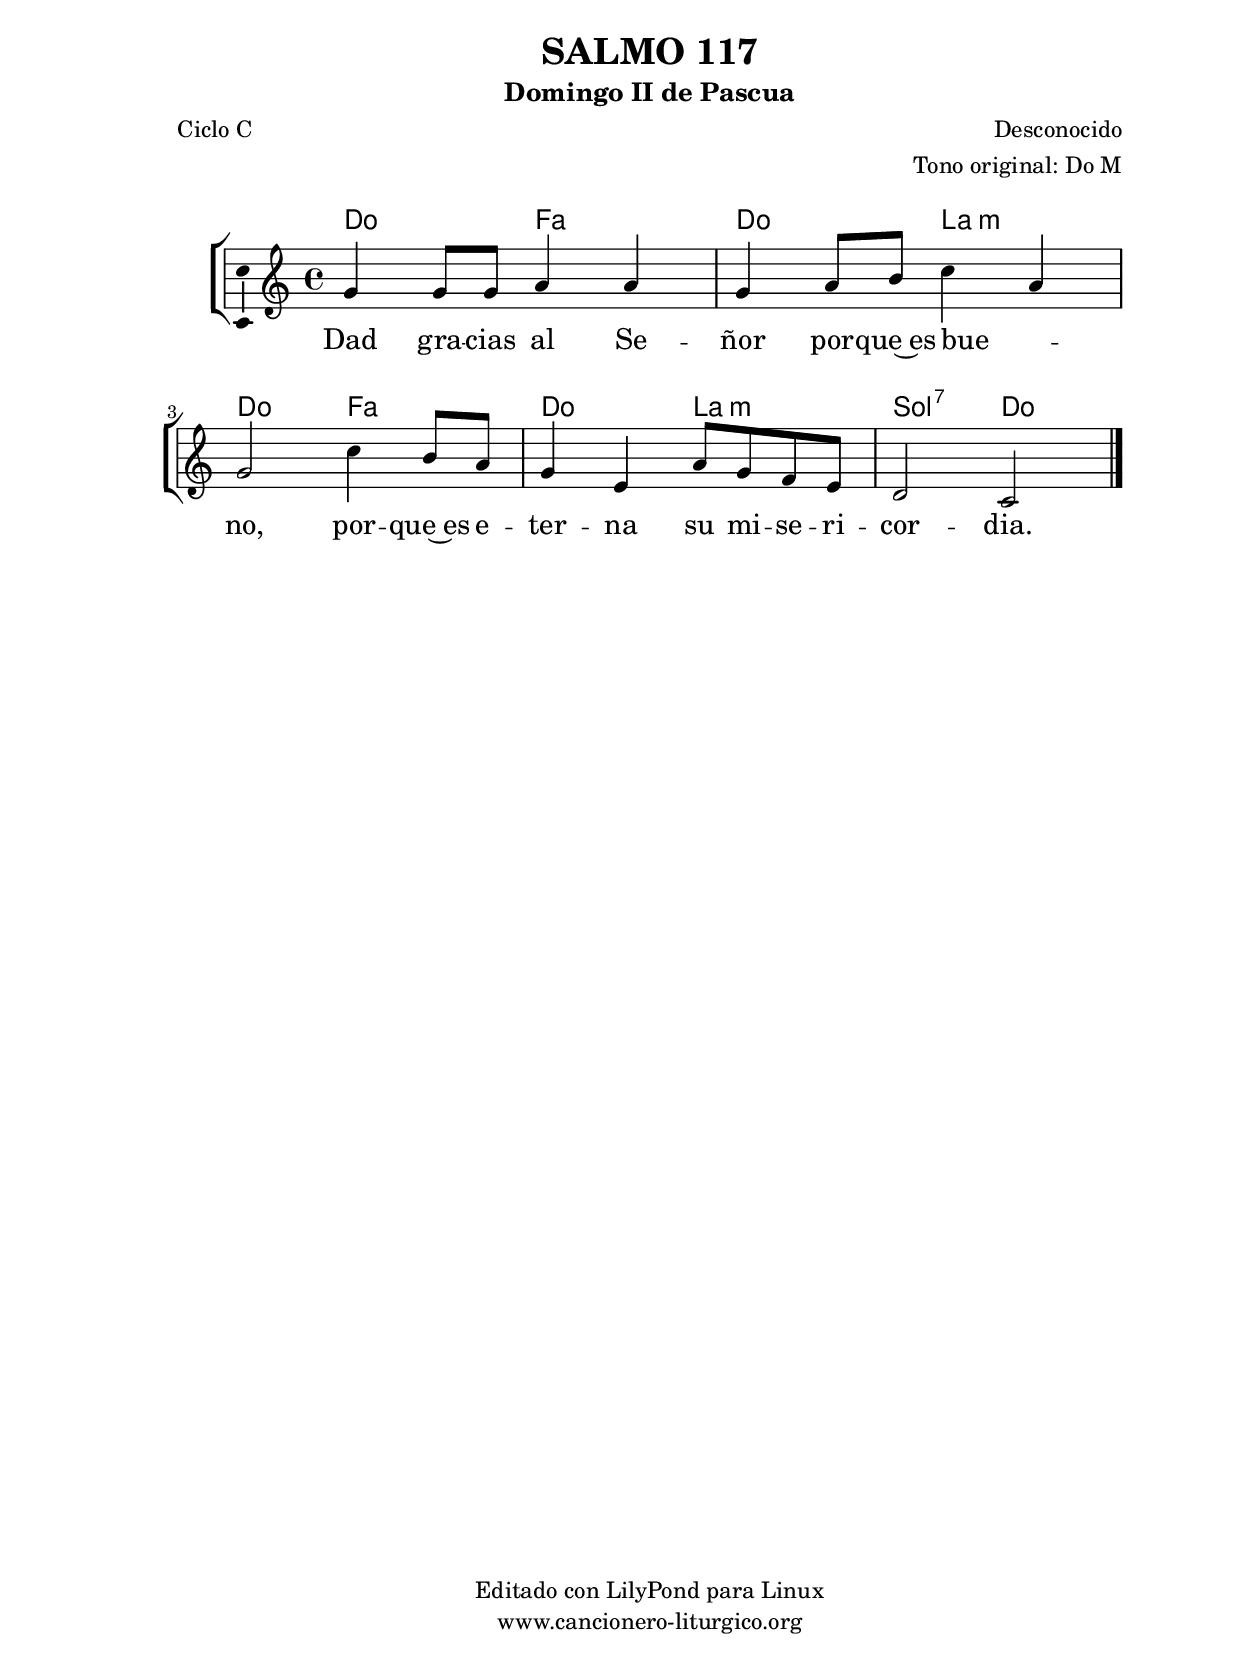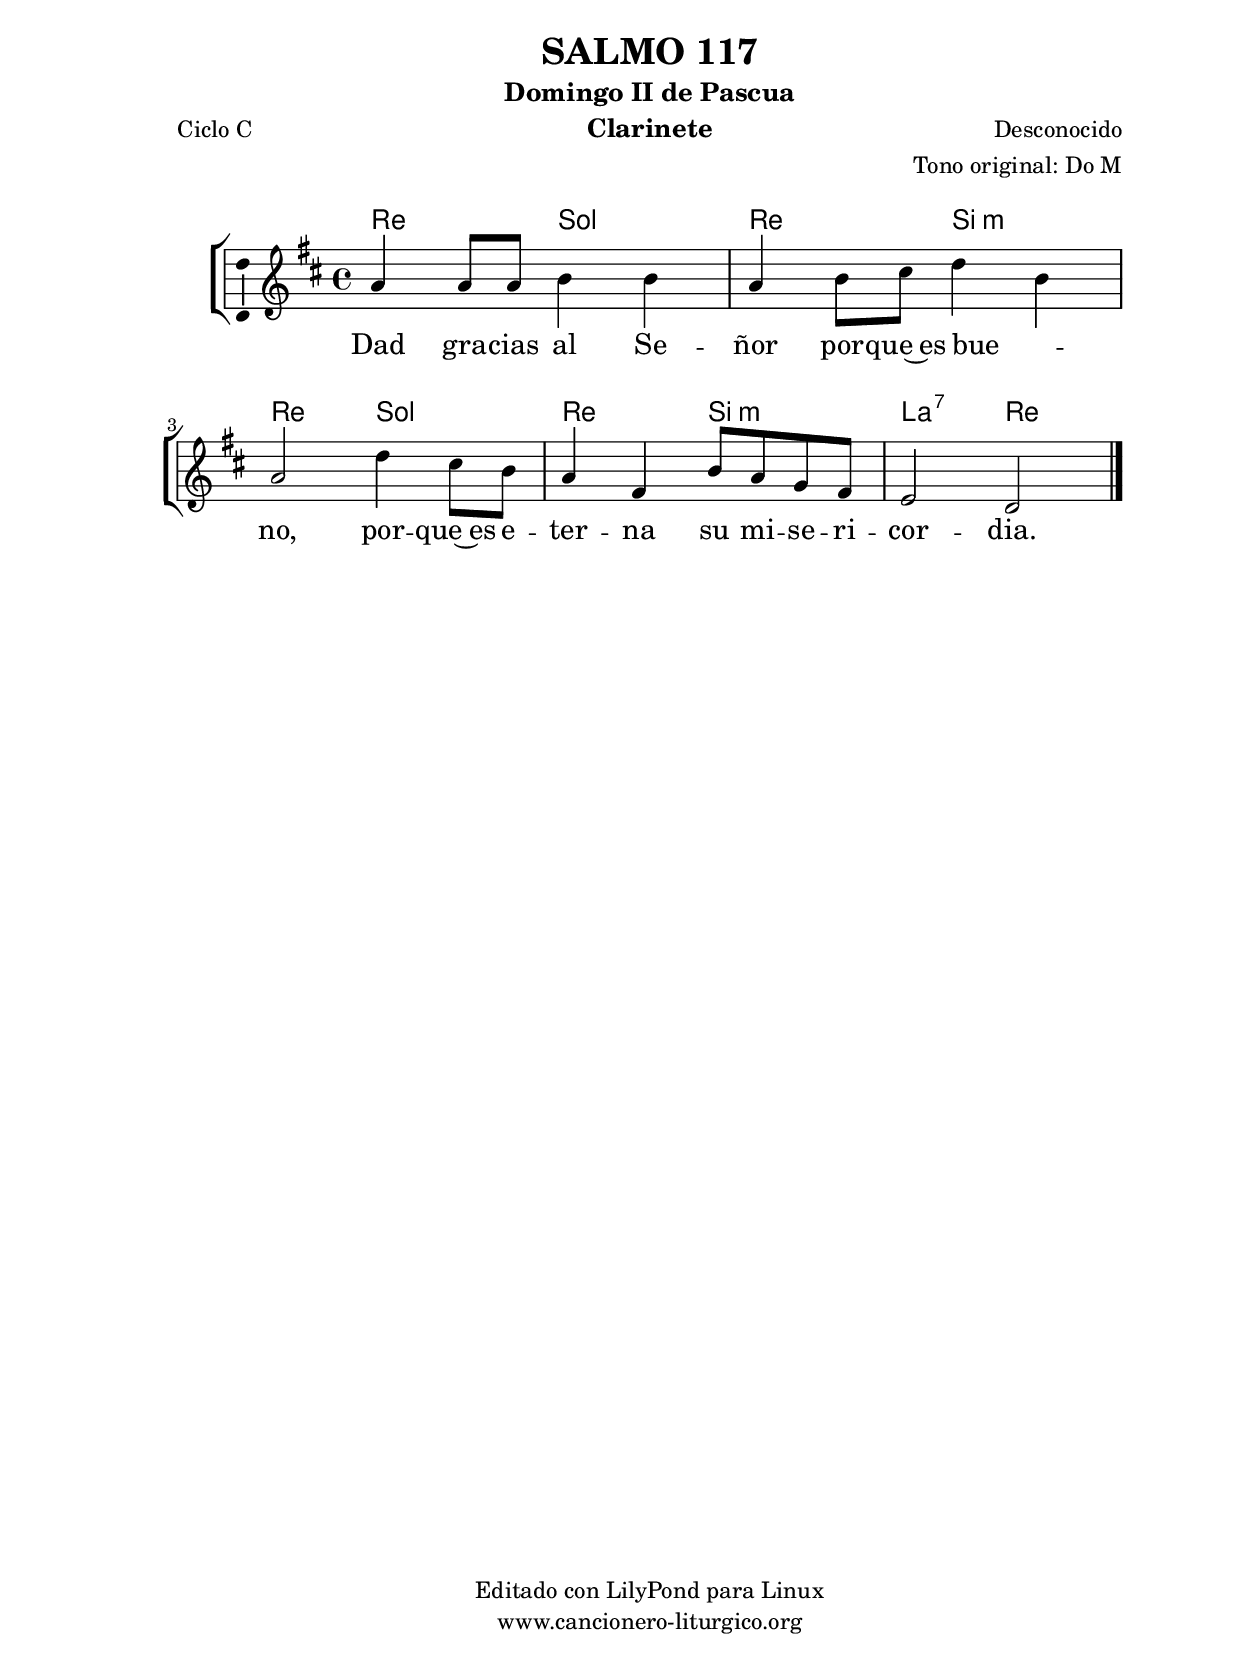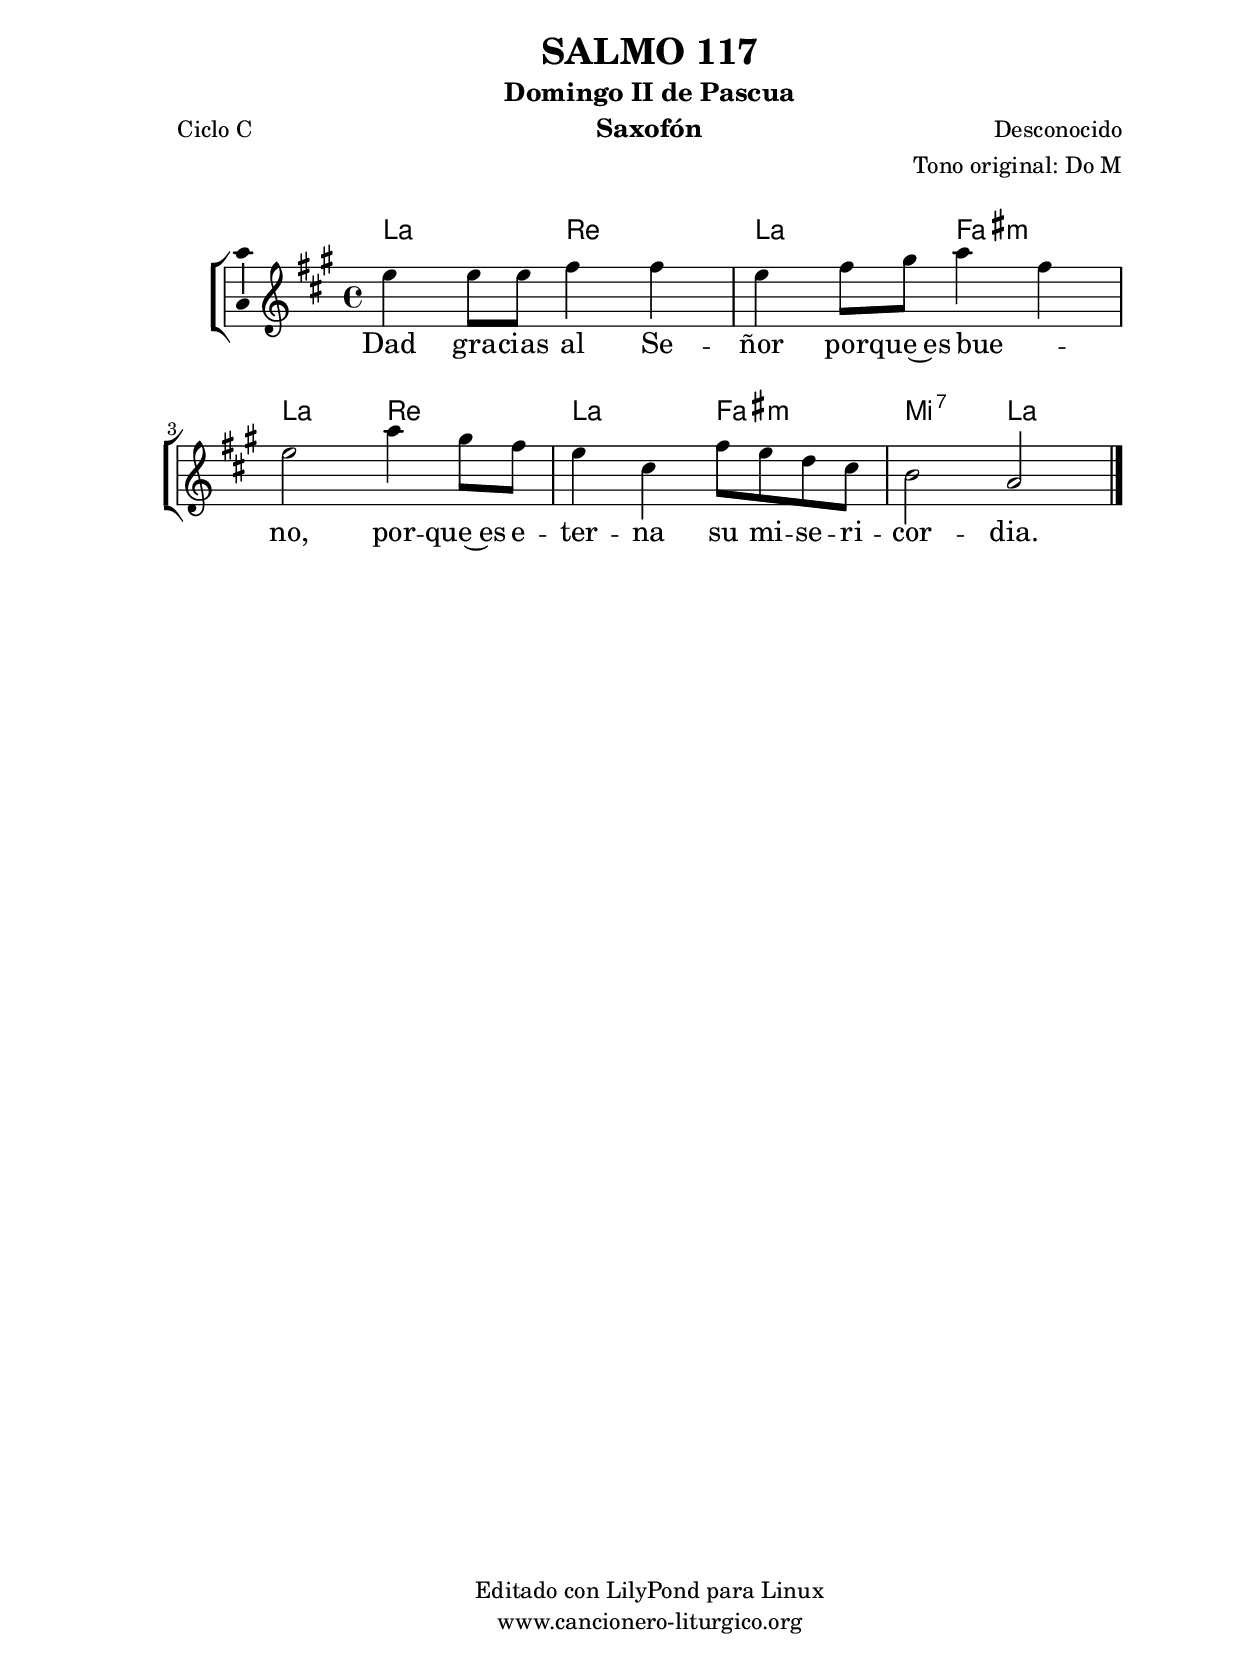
%
%para convertir .midi en .wav:
%timidity filename.midi -Ow -o finename.wav
%
%
%Para convertir de .wav a .mp3:
%lame -h -m j filename.wav
%
%
%para escuchar el midi:
%timidity nombrefichero.midi
%


%versión de lilypond para la que se ha escrito esta partitura:
\version "2.16.0"

	%Tamaño papel
	#(set-default-paper-size "a4")
	%Tamaño partitura
	#(set-global-staff-size 20)
	%No responde al pulsar sobre una nota
	#(ly:set-option 'point-and-click #f)

%parámetros del encabezamiento:
\header {
	title = "SALMO 117"
	subtitle = "Domingo II de Pascua"
	composer = "Desconocido"
	poet = "Ciclo C"
	meter = ""
	arranger = "Tono original: Do M"
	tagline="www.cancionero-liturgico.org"
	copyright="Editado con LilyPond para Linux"
	tiempo = "Pascua"
	usos = "Salmo"
	letra = "Dad gracias al Señor porque es bueno, porque es eterna su misericordia."
	}

%parámetros asociados al papel:
\paper  {
	oddHeaderMarkup = \markup {\fill-line { \on-the-fly #not-first-page \fromproperty #'header:title \on-the-fly #not-first-page \fromproperty #'header:composer }}
	evenHeaderMarkup = \markup {\fill-line { \fromproperty #'header:composer \fromproperty #'header:title }}
	#(set-paper-size "a4")
	print-page-number = ##f
	first-page-number = 1
	print-first-page-number = ##f
%	head-separation = 3.0 \cm
	top-margin = 2.0 \cm
	bottom-margin = 0.5\cm
%%%	bottom-margin = -1.0\cm
	left-margin = 3.0 \cm
	line-width = 16.0 \cm 
	indent = 8\mm
	interscoreline = 2.\mm
	between-system-space = 15\mm
%	para que las partituras no llenen la hoja:
	ragged-bottom = ##t
%	idem para la última hoja:
	ragged-last-bottom = ##f
%	para que las partituras llenen el ancho del papel:
	ragged-last = ##f
	after-title-space = 2.5 \cm
%page-count=1
%system-count=8

	%Flexible Vertical Spacing
%	markup-markup-spacing =
%	#'((basic-distance . 15) (minimum-distance . 15) (padding . 3))
	markup-system-spacing =
	#'((basic-distance . 15) (minimum-distance . 15) (padding . 3))
	system-system-spacing =
	#'((basic-distance . 15) (minimum-distance . 15) (padding . 3))
	score-system-spacing =
	#'((basic-distance . 15) (minimum-distance . 15) (padding . 5))
%	top-system-spacing = % header
%	#'((basic-distance . 8) (minimum-distance . 0) (padding . 3))
%	top-markup-spacing =
%	#'((basic-distance . 20) (minimum-distance . 20) (padding . 3))
	last-bottom-spacing = % footer
	#'((basic-distance . 5) (minimum-distance . 5) (padding . 3))
%	score-markup-spacing =
%	#'((basic-distance . 16) (minimum-distance . 13) (padding . 3))

	}


%parámetros que afectan a toda la partitura:
global =  {
	%clave de sol (G):
	\clef G
	%armadura:
%	\transpose f a
	\key c \major
	\tempo 4=90
	\set Score.tempoHideNote = ##t
	}


acordes = {
	\italianChords
	\chordmode {
%	\transpose f a
{

c2 f c a:m c f c a:m g:7 c

	}
	}
}

melodia = 
%	\transpose f a
{
	\relative c''{
	\time 4/4

g4 g8 g a4 a
g4 a8 b c4 a
g2 c4 b8 a
g4 e a8 g f e
d2 c

	\bar "|."
	}
	}


texto = \lyricmode {
Dad gra -- cias al Se -- ñor por -- que~es bue -- _ no,
por -- que~es e -- ter -- na su mi -- se -- ri -- cor -- dia.
	}


acordesStaff = \context ChordNames = acordesStaff <<
	\set chordChanges = ##t
	\acordes
	>>


vozStaff = \context Voice = vozStaff
\with {\consists "Ambitus_engraver"}
<<
%	\set Staff.instrumentName = ""
%	\set Staff.shortInstrumentName = ""
%	\set Staff.midiInstrument = #"clarinet"
%	\set Staff.midiInstrument = #"cello"
%	\set Staff.midiInstrument = #"flute"
	\set Staff.midiInstrument = #"electric guitar (jazz)"
%	\set Staff.midiInstrument = #"english horn"
%	\set Staff.midiInstrument = #"violin"
%	\set Staff.midiInstrument = #"glockenspiel"
	\set Staff.midiMinimumVolume = #0.7
	\set Staff.midiMaximumVolume = #0.9
	\global
	\melodia
	>>


textoStaff = \context Lyrics = textoStaff <<
	\lyricsto vozStaff \texto
	>>

\book {
	\score {
		\context ChoirStaff {
			\override StaffGroup.SystemStartBracket #'collapse-height = #1
			\override Score.SystemStartBar #'collapse-height = #1
			<<
			\acordesStaff
			\vozStaff
			\textoStaff
			>>
			}
		\layout {
	    		\context {
				\Lyrics
				\override LyricText #'font-size = #2
				}
	   		 \context {
				\Score
				%fontSize = #3
				\override StaffSymbol #'staff-space = #(magstep +3)
				%\override Beam #'thickness = #0.55
				%\override SpacingSpanner #'spacing-increment = #1.0
				%\override Slur #'height-limit = #1.5
				}
			}
		}
	\score {
		\unfoldRepeats
		\context ChoirStaff {
			<<
			\acordesStaff
			\vozStaff
			>>
			}
		\midi {
	  		\context {
	  			\Score
				tempoWholesPerMinute = #(ly:make-moment 70 4)
				}
			}
		}
	}

%Partitura para clarinete
#(define output-suffix "C")
\book {
	\header{
		instrument = "Clarinete"
		}
	\score {
		\context ChoirStaff {
			\override StaffGroup.SystemStartBracket #'collapse-height = #1
			\override Score.SystemStartBar #'collapse-height = #1
\transpose c d
			<<
			\acordesStaff
			\vozStaff
			\textoStaff
			>>
			}
		\layout {
	    		\context {
				\Lyrics
				\override LyricText #'font-size = #2
				}
	   		 \context {
				\Score
				%fontSize = #3
				\override StaffSymbol #'staff-space = #(magstep +3)
				%\override Beam #'thickness = #0.55
				%\override SpacingSpanner #'spacing-increment = #1.0
				%\override Slur #'height-limit = #1.5
				}
			}
		}
	}

%Partitura para saxofón
#(define output-suffix "S")
\book {
	\header{
		instrument = "Saxofón"
		}
	\score {
		\context ChoirStaff {
			\override StaffGroup.SystemStartBracket #'collapse-height = #1
			\override Score.SystemStartBar #'collapse-height = #1
\transpose c a
			<<
			\acordesStaff
			\vozStaff
			\textoStaff
			>>
			}
		\layout {
	    		\context {
				\Lyrics
				\override LyricText #'font-size = #2
				}
	   		 \context {
				\Score
				%fontSize = #3
				\override StaffSymbol #'staff-space = #(magstep +3)
				%\override Beam #'thickness = #0.55
				%\override SpacingSpanner #'spacing-increment = #1.0
				%\override Slur #'height-limit = #1.5
				}
			}
		}
	}

